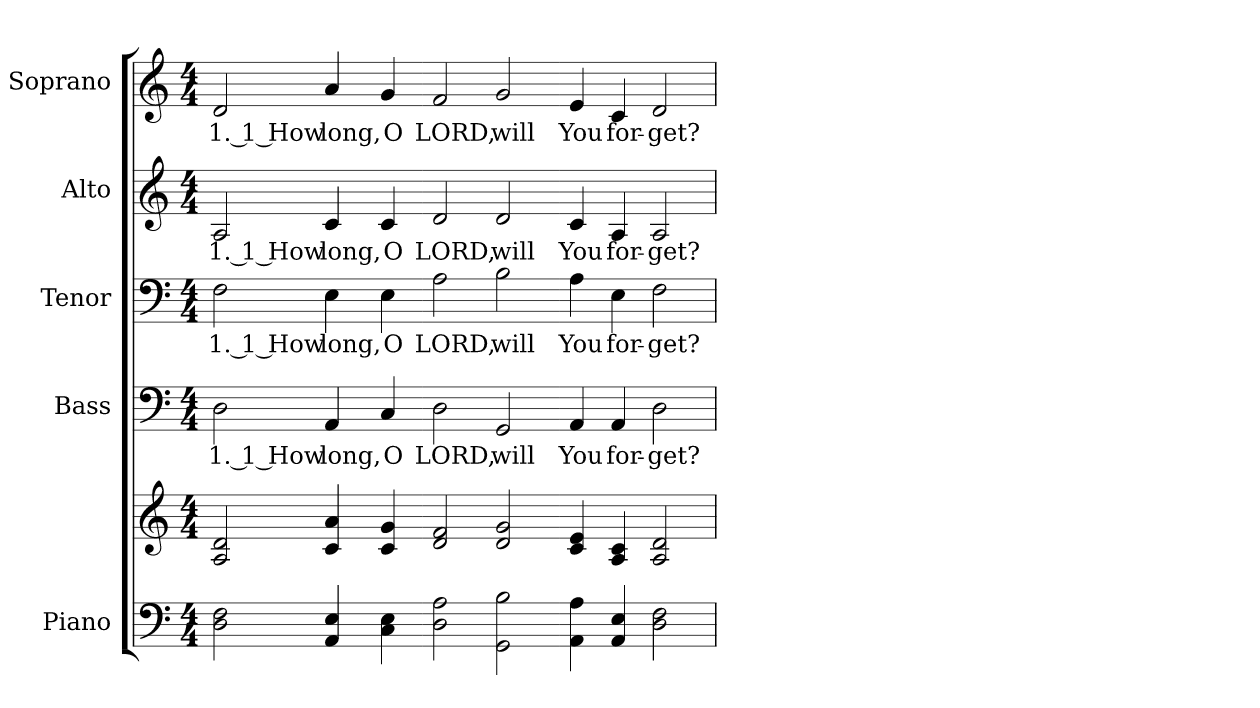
**kern	**kern	**kern	**text	**kern	**text	**kern	**text	**kern	**text
*part5	*part5	*part4	*part4	*part3	*part3	*part2	*part2	*part1	*part1
*staff6	*staff5	*staff4	*staff4	*staff3	*staff3	*staff2	*staff2	*staff1	*staff1
*I"Piano	*	*I"Bass	*	*I"Tenor	*	*I"Alto	*	*I"Soprano	*
*I'Pno.	*	*I'B.	*	*I'T.	*	*I'A.	*	*I'S.	*
!!LO:PB:g=z
*clefF4	*clefG2	*clefF4	*	*clefF4	*	*clefG2	*	*clefG2	*
*k[]	*k[]	*k[]	*	*k[]	*	*k[]	*	*k[]	*
*C:	*C:	*C:	*	*C:	*	*C:	*	*C:	*
*M4/4	*M4/4	*M4/4	*	*M4/4	*	*M4/4	*	*M4/4	*
*MM150	*MM150	*MM150	*	*MM150	*	*MM150	*	*MM150	*
=1	=1	=1	=1	=1	=1	=1	=1	=1	=1
!	!	!	!LO:LY:b:color=#000000	!	!	!	!	!	!
!	!	!	!	!	!LO:LY:b:color=#000000	!	!	!	!
!	!	!	!	!	!	!	!LO:LY:b:color=#000000	!	!
!	!	!	!	!	!	!	!	!	!LO:LY:b:color=#000000
2Di\ 2Fi	2Ai/ 2di	2Di\	1. 1 How	2Fi\	1. 1 How	2Ai/	1. 1 How	2di/	1. 1 How
!	!	!	!LO:LY:b:color=#000000	!	!	!	!	!	!
!	!	!	!	!	!LO:LY:b:color=#000000	!	!	!	!
!	!	!	!	!	!	!	!LO:LY:b:color=#000000	!	!
!	!	!	!	!	!	!	!	!	!LO:LY:b:color=#000000
4AAi/ 4Ei	4ci/ 4ai	4AAi/	long,	4Ei\	long,	4ci/	long,	4ai/	long,
!	!	!	!LO:LY:b:color=#000000	!	!	!	!	!	!
!	!	!	!	!	!LO:LY:b:color=#000000	!	!	!	!
!	!	!	!	!	!	!	!LO:LY:b:color=#000000	!	!
!	!	!	!	!	!	!	!	!	!LO:LY:b:color=#000000
4Ci\ 4Ei	4ci/ 4gi	4Ci/	O	4Ei\	O	4ci/	O	4gi/	O
=2-	=2-	=2-	=2-	=2-	=2-	=2-	=2-	=2-	=2-
!	!	!	!LO:LY:b:color=#000000	!	!	!	!	!	!
!	!	!	!	!	!LO:LY:b:color=#000000	!	!	!	!
!	!	!	!	!	!	!	!LO:LY:b:color=#000000	!	!
!	!	!	!	!	!	!	!	!	!LO:LY:b:color=#000000
2Di\ 2Ai	2di/ 2fi	2Di\	LORD,	2Ai\	LORD,	2di/	LORD,	2fi/	LORD,
!	!	!	!LO:LY:b:color=#000000	!	!	!	!	!	!
!	!	!	!	!	!LO:LY:b:color=#000000	!	!	!	!
!	!	!	!	!	!	!	!LO:LY:b:color=#000000	!	!
!	!	!	!	!	!	!	!	!	!LO:LY:b:color=#000000
2GGi\ 2Bi	2di/ 2gi	2GGi/	will	2Bi\	will	2di/	will	2gi/	will
=3-	=3-	=3-	=3-	=3-	=3-	=3-	=3-	=3-	=3-
!	!	!	!LO:LY:b:color=#000000	!	!	!	!	!	!
!	!	!	!	!	!LO:LY:b:color=#000000	!	!	!	!
!	!	!	!	!	!	!	!LO:LY:b:color=#000000	!	!
!	!	!	!	!	!	!	!	!	!LO:LY:b:color=#000000
4AAi\ 4Ai	4ci/ 4ei	4AAi/	You	4Ai\	You	4ci/	You	4ei/	You
!	!	!	!LO:LY:b:color=#000000	!	!	!	!	!	!
!	!	!	!	!	!LO:LY:b:color=#000000	!	!	!	!
!	!	!	!	!	!	!	!LO:LY:b:color=#000000	!	!
!	!	!	!	!	!	!	!	!	!LO:LY:b:color=#000000
4AAi/ 4Ei	4Ai/ 4ci	4AAi/	for-	4Ei\	for-	4Ai/	for-	4ci/	for-
!	!	!	!LO:LY:b:color=#000000	!	!	!	!	!	!
!	!	!	!	!	!LO:LY:b:color=#000000	!	!	!	!
!	!	!	!	!	!	!	!LO:LY:b:color=#000000	!	!
!	!	!	!	!	!	!	!	!	!LO:LY:b:color=#000000
2Di\ 2Fi	2Ai/ 2di	2Di\	-get?	2Fi\	-get?	2Ai/	-get?	2di/	-get?
=	=	=	=	=	=	=	=	=	=
*-	*-	*-	*-	*-	*-	*-	*-	*-	*-
